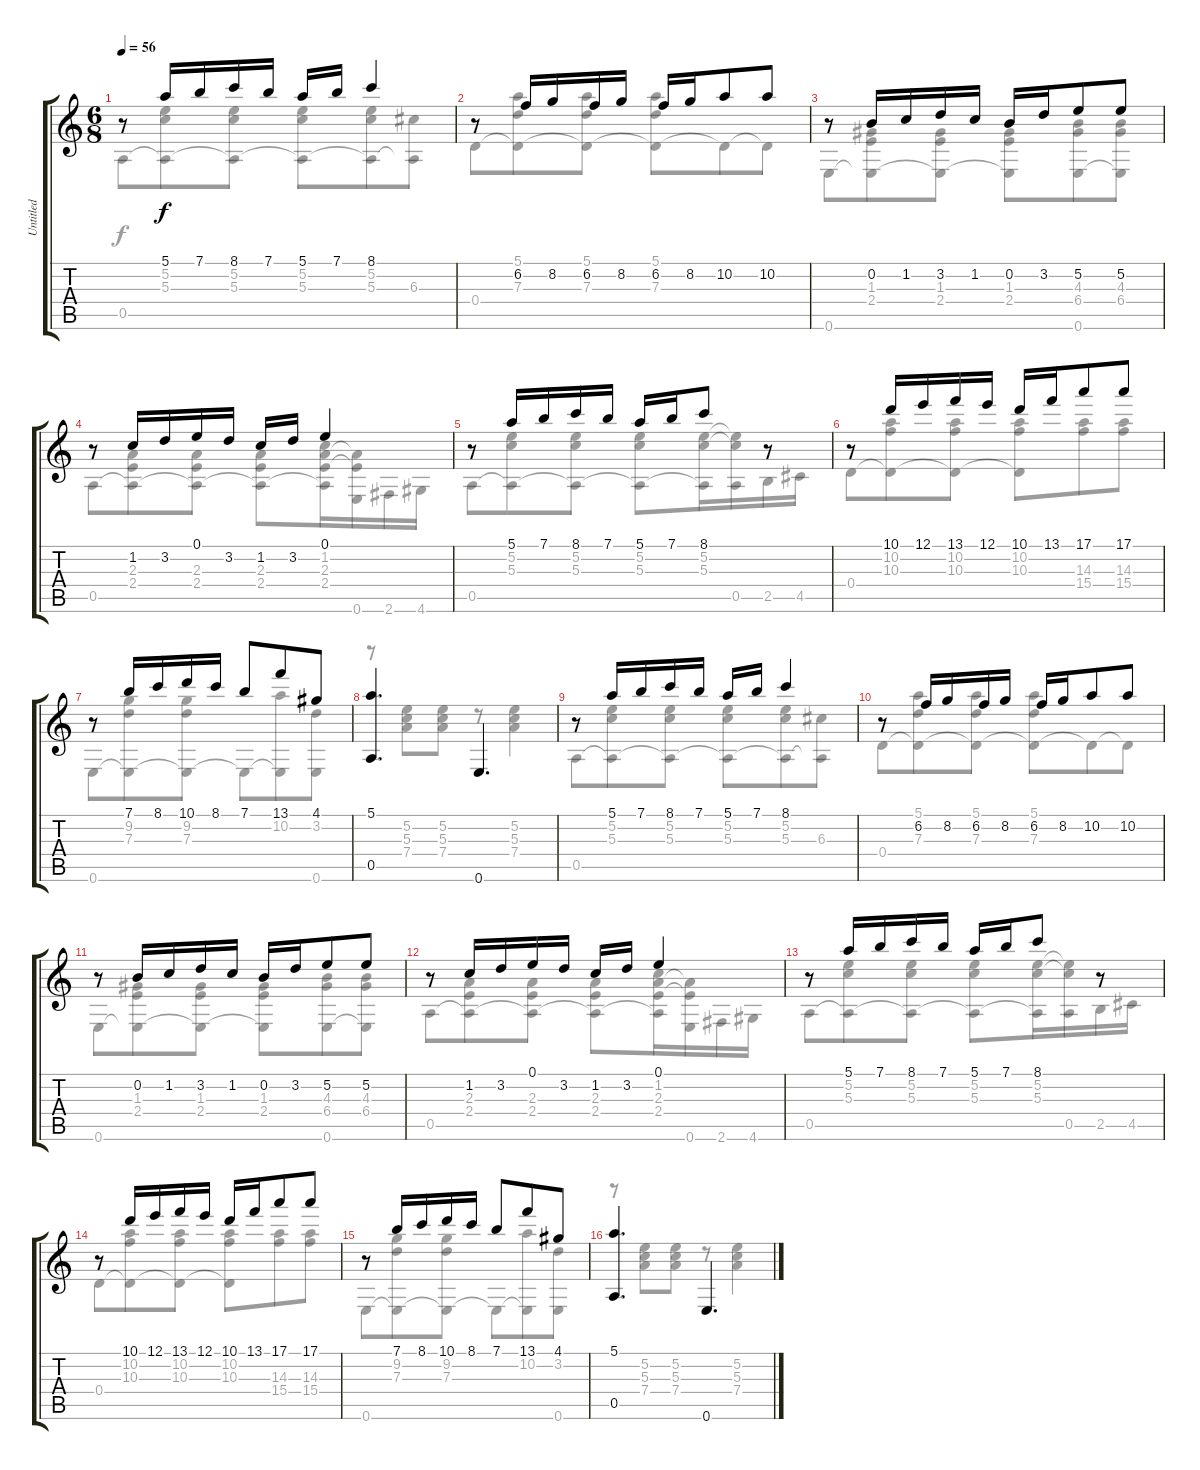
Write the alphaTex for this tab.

\track ("Untitled" "Untitled") {instrument acousticguitarnylon}
\staff {score tabs}
\tuning (E4 B3 G3 D3 A2 E2) {hide}
\voice
\ts (6 8)
\tempo 56
\clef g2
\ks c
r.8{dy f instrument acousticguitarnylon} 5.1.16 7.1.16 8.1.16 7.1.16 5.1.16 7.1.16 8.1.4 |
r.8 6.2.16 8.2.16 6.2.16 8.2.16 6.2.16 8.2.16 10.2.8 10.2.8 |
r.8 0.2.16 1.2.16 3.2.16 1.2.16 0.2.16 3.2.16 5.2.8 5.2.8 |
r.8 1.2.16 3.2.16 0.1.16 3.2.16 1.2.16 3.2.16 0.1.4 |
r.8 5.1.16 7.1.16 8.1.16 7.1.16 5.1.16 7.1.16 8.1.8 r.8 |
r.8 10.1.16 12.1.16 13.1.16 12.1.16 10.1.16 13.1.16 17.1.8 17.1.8 |
r.8 7.1.16 8.1.16 10.1.16 8.1.16 7.1.8 13.1.8 4.1.8 |
(5.1 0.5).4{d} 0.6.4{d} |
r.8 5.1.16 7.1.16 8.1.16 7.1.16 5.1.16 7.1.16 8.1.4 |
r.8 6.2.16 8.2.16 6.2.16 8.2.16 6.2.16 8.2.16 10.2.8 10.2.8 |
r.8 0.2.16 1.2.16 3.2.16 1.2.16 0.2.16 3.2.16 5.2.8 5.2.8 |
r.8 1.2.16 3.2.16 0.1.16 3.2.16 1.2.16 3.2.16 0.1.4 |
r.8 5.1.16 7.1.16 8.1.16 7.1.16 5.1.16 7.1.16 8.1.8 r.8 |
r.8 10.1.16 12.1.16 13.1.16 12.1.16 10.1.16 13.1.16 17.1.8 17.1.8 |
r.8 7.1.16 8.1.16 10.1.16 8.1.16 7.1.8 13.1.8 4.1.8 |
(5.1 0.5).4{d} 0.6.4{d}
\voice
\clef g2
\ottava regular
\simile none
\ks c
0.5.8{dy f} (5.2 5.3 0.5{t}).8 (5.2 5.3 0.5{t}).8 (5.2 5.3 0.5{t}).8 (5.2 5.3 0.5{t}).8 (6.3 0.5{t}).8 |
0.4.8 (5.1 7.3 0.4{t}).8 (5.1 7.3 0.4{t}).8 (5.1 7.3 0.4{t}).8 0.4{t}.8 0.4{t}.8 |
0.6.8 (1.3 2.4 0.6{t}).8 (1.3 2.4 0.6{t}).8 (1.3 2.4 0.6{t}).8 (4.3 6.4 0.6).8 (4.3 6.4 0.6{t}).8 |
0.5.8 (2.3 2.4 0.5{t}).8 (2.3 2.4 0.5{t}).8 (2.3 2.4 0.5{t}).8 (1.2 2.3 2.4 0.5{t}).16 (2.3{t} 2.4{t} 0.6).16 2.6.16 4.6.16 |
0.5.8 (5.2 5.3 0.5{t}).8 (5.2 5.3 0.5{t}).8 (5.2 5.3 0.5{t}).8 (5.2 5.3 0.5{t}).16 (5.2{t} 5.3{t} 0.5).16 2.5.16 4.5.16 |
0.4.8 (10.2 10.3 0.4{t}).8 (10.2 10.3 0.4{t}).8 (10.2 10.3 0.4{t}).8 (14.3 15.4).8 (14.3 15.4).8 |
0.6.8 (9.2 7.3 0.6{t}).8 (9.2 7.3 0.6{t}).8 0.6{t}.8 (10.2 0.6{t}).8 (3.2 0.6).8 |
r.8 (5.2 5.3 7.4).8 (5.2 5.3 7.4).8 r.8 (5.2 5.3 7.4).4 |
0.5.8 (5.2 5.3 0.5{t}).8 (5.2 5.3 0.5{t}).8 (5.2 5.3 0.5{t}).8 (5.2 5.3 0.5{t}).8 (6.3 0.5{t}).8 |
0.4.8 (5.1 7.3 0.4{t}).8 (5.1 7.3 0.4{t}).8 (5.1 7.3 0.4{t}).8 0.4{t}.8 0.4{t}.8 |
0.6.8 (1.3 2.4 0.6{t}).8 (1.3 2.4 0.6{t}).8 (1.3 2.4 0.6{t}).8 (4.3 6.4 0.6).8 (4.3 6.4 0.6{t}).8 |
0.5.8 (2.3 2.4 0.5{t}).8 (2.3 2.4 0.5{t}).8 (2.3 2.4 0.5{t}).8 (1.2 2.3 2.4 0.5{t}).16 (2.3{t} 2.4{t} 0.6).16 2.6.16 4.6.16 |
0.5.8 (5.2 5.3 0.5{t}).8 (5.2 5.3 0.5{t}).8 (5.2 5.3 0.5{t}).8 (5.2 5.3 0.5{t}).16 (5.2{t} 5.3{t} 0.5).16 2.5.16 4.5.16 |
0.4.8 (10.2 10.3 0.4{t}).8 (10.2 10.3 0.4{t}).8 (10.2 10.3 0.4{t}).8 (14.3 15.4).8 (14.3 15.4).8 |
0.6.8 (9.2 7.3 0.6{t}).8 (9.2 7.3 0.6{t}).8 0.6{t}.8 (10.2 0.6{t}).8 (3.2 0.6).8 |
r.8 (5.2 5.3 7.4).8 (5.2 5.3 7.4).8 r.8 (5.2 5.3 7.4).4
